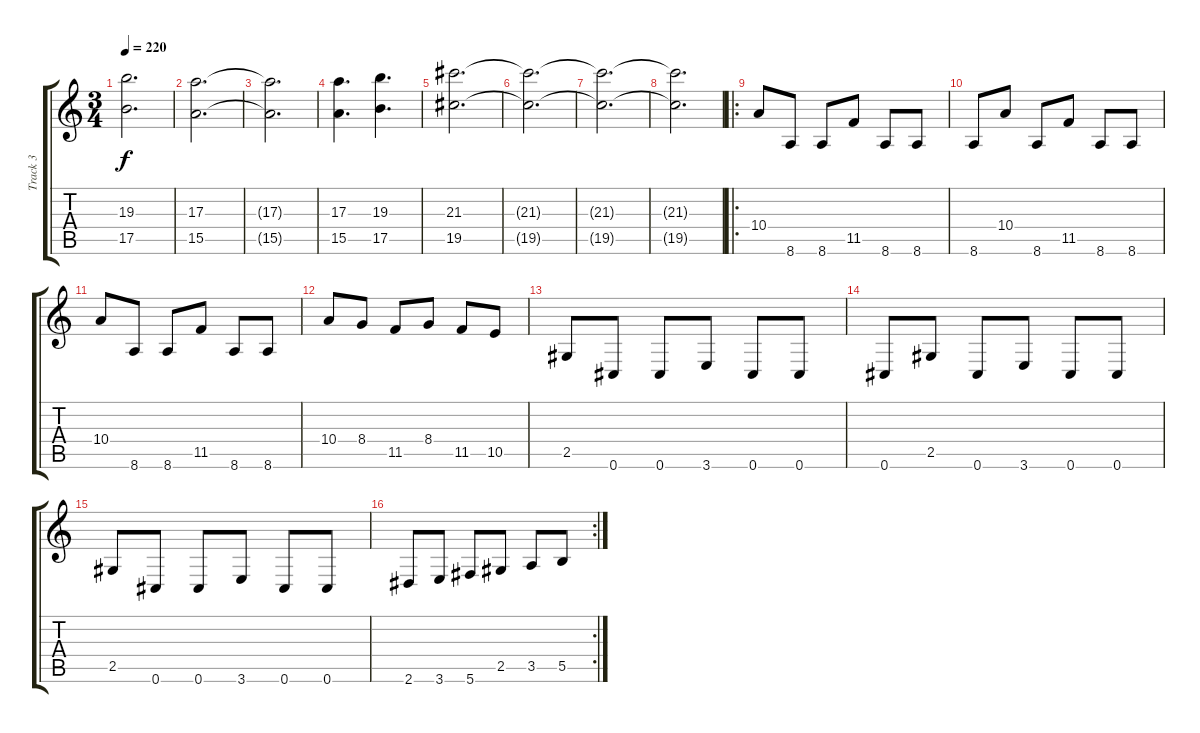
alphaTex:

\track ("Track 3" "Track 3") {instrument overdrivenguitar}
\staff {score tabs}
\tuning (Db4 Ab3 E3 B2 Gb2 Db2) {hide}
\ts (3 4)
\tempo 220
\clef g2
\ks c
(19.3 17.5).2{d dy f} |
(17.3 15.5).2{d} |
(17.3{t} 15.5{t}).2{d} |
(17.3 15.5).4{d} (19.3 17.5).4{d} |
(21.3 19.5).2{d} |
(21.3{t} 19.5{t}).2{d} |
(21.3{t} 19.5{t}).2{d} |
(21.3{t} 19.5{t}).2{d} |
\ro
10.4.8 8.6.8 8.6.8 11.5.8 8.6.8 8.6.8 |
8.6.8 10.4.8 8.6.8 11.5.8 8.6.8 8.6.8 |
10.4.8 8.6.8 8.6.8 11.5.8 8.6.8 8.6.8 |
10.4.8 8.4.8 11.5.8 8.4.8 11.5.8 10.5.8 |
2.5.8 0.6.8 0.6.8 3.6.8 0.6.8 0.6.8 |
0.6.8 2.5.8 0.6.8 3.6.8 0.6.8 0.6.8 |
2.5.8 0.6.8 0.6.8 3.6.8 0.6.8 0.6.8 |
\rc 2
2.6.8 3.6.8 5.6.8 2.5.8 3.5.8 5.5.8
